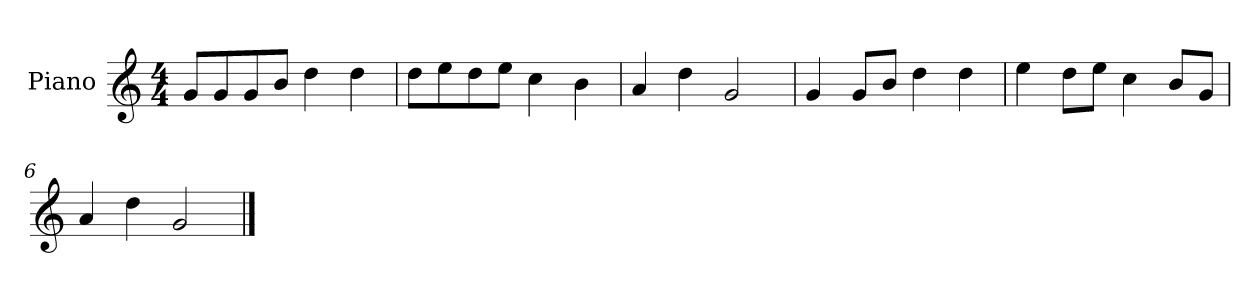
**kern
*part1
*staff1
*I"Piano
*I'P-no
*clefG2
*k[]
*M4/4
*MM90
=1
8g/L
8g/
8g/
8b/J
4dd\
4dd\
=2
8dd\L
8ee\
8dd\
8ee\J
4cc\
4b\
=3
4a/
4dd\
2g/
=4
4g/
8g/L
8b/J
4dd\
4dd\
=5
4ee\
8dd\L
8ee\J
4cc\
8b/L
8g/J
=6
4a/
4dd\
2g/
==
*-
